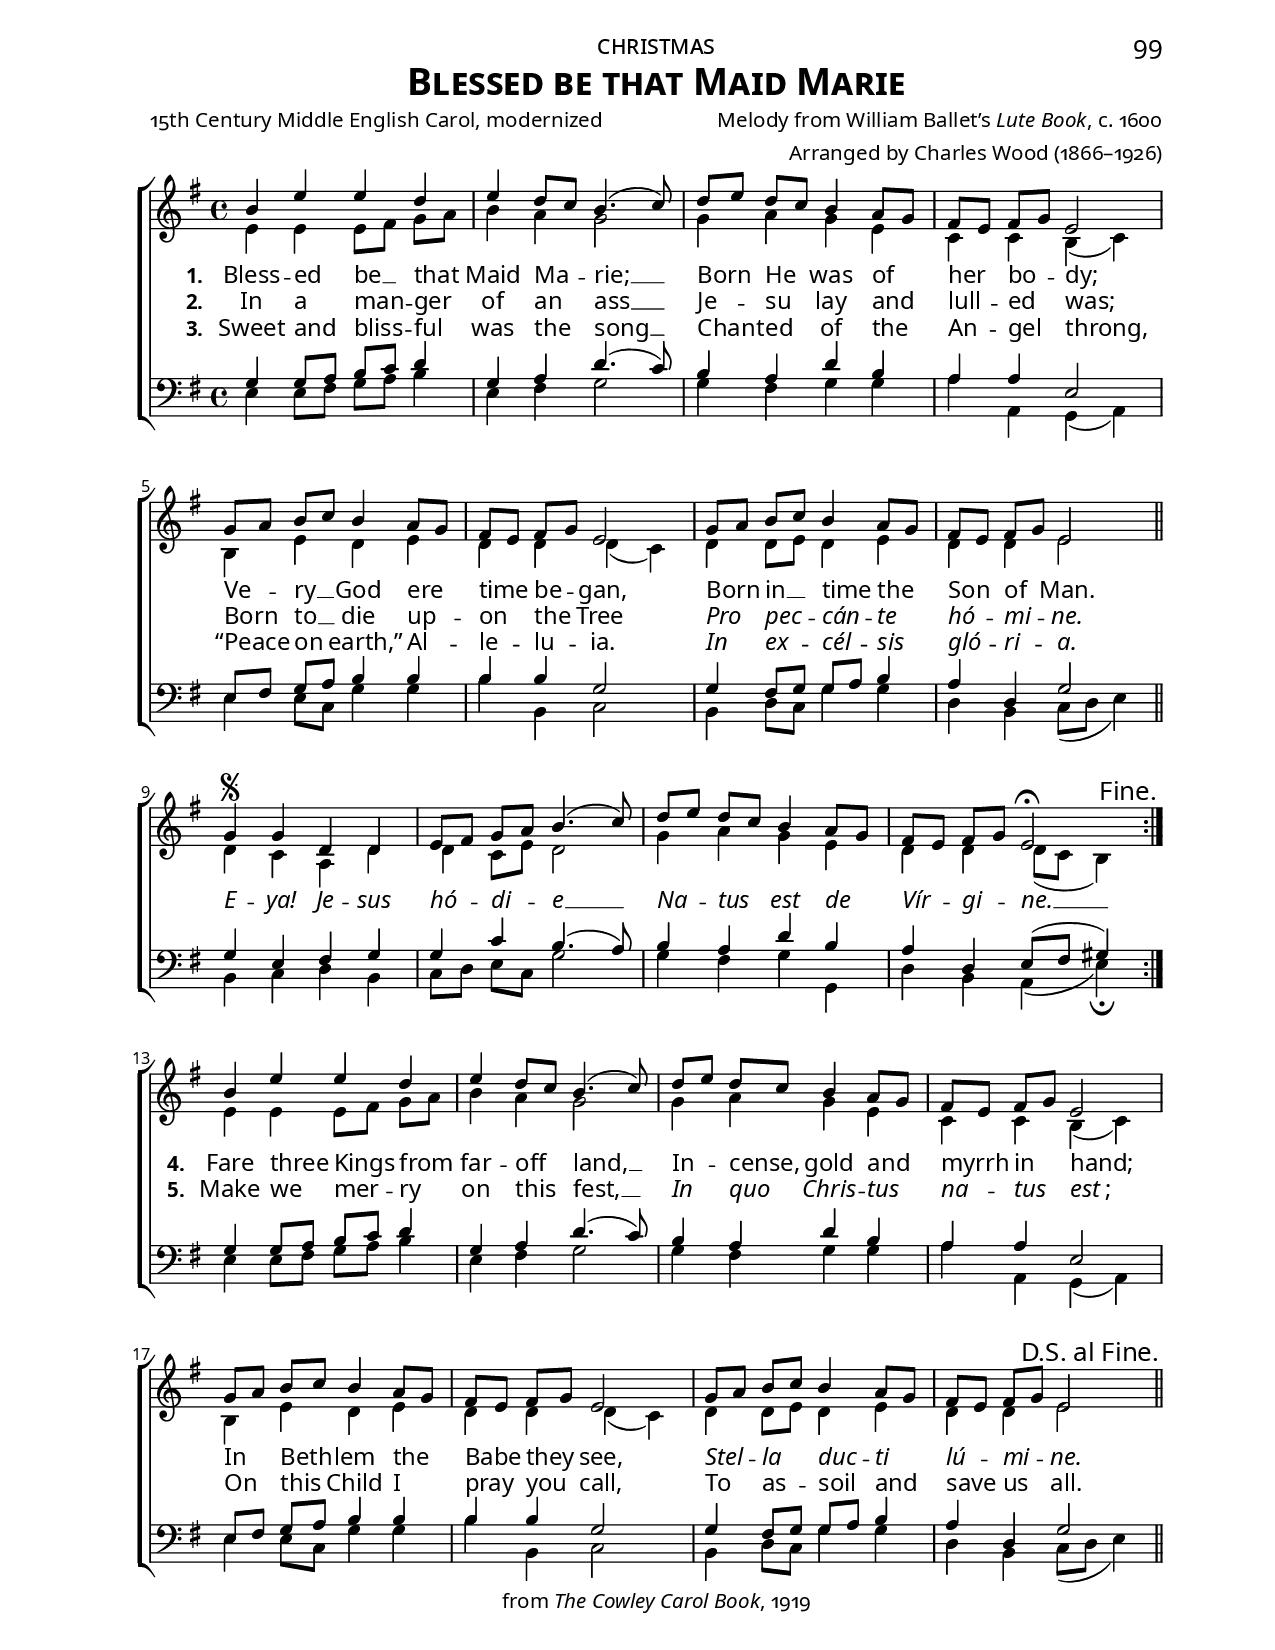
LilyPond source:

\version "2.14.2"
\include "util.ly"
\header {
  title = \markup{\override #'(font-name . "Garamond Premier Pro Semibold"){ \abs-fontsize #18 \smallCapsOldStyle"Blessed be that Maid Marie"}}
  poet = \markup\oldStyleNum"15th Century Middle English Carol, modernized"
  composer = \markup\concat {"Melody from William Ballet’s " \italic"Lute Book" \oldStyleNum", c. 1600"}
  arranger = \markup\oldStyleNum"Arranged by Charles Wood (1866–1926)"
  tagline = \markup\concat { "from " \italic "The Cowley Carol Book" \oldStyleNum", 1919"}
}
\paper {
  %print-all-headers = ##t
  paper-height = 11\in
  paper-width = 8.5\in
  indent = 0\in
  %system-system-spacing = #'((basic-distance . 10) (padding . 0))
  system-system-spacing =
    #'((basic-distance . 0)
       (minimum-distance . 0)
       (padding . -5)
       (stretchability . 100))
  ragged-last-bottom = ##f
  ragged-bottom = ##f
  two-sided = ##t
  inner-margin = 1\in
  outer-margin = 0.75\in
  top-margin = 0.26\in
  bottom-margin = 0.25\in
  first-page-number = #099
  print-first-page-number = ##t
  headerLine = \markup{\override #'(font-name . "Garamond Premier Pro") \smallCapsOldStyle"christmas"}
  oddHeaderMarkup = \markup\fill-line{
     \override #'(font-name . "Garamond Premier Pro")\abs-fontsize #12.5
     \combine 
        \fill-line{"" \on-the-fly #print-page-number-check-first
        \oldStylePageNum""
        }
        \fill-line{\headerLine}
  }
  evenHeaderMarkup = \markup {
     \override #'(font-name . "Garamond Premier Pro")\abs-fontsize #12.5
     \combine
        \on-the-fly #print-page-number-check-first
        \oldStylePageNum""
        \fill-line{\headerLine}
  }
}
#(set-global-staff-size 18) \paper{ #(define fonts (make-pango-font-tree "Garamond Premier Pro" "Garamond Premier Pro" "Garamond Premier Pro" (/ 18 20))) }
global = {
  \key g \major
  \time 4/4
  \autoBeamOff
}

sopMusic = \relative c' {
  b'4 e e d |
  e d8[ c] b4.( c8) |
  d[ e] d[ c] b4 a8[ g] |
  
  fis8[ e] fis[ g] e2 |
  g8[ a] b[ c] b4 a8[ g] |
  fis[ e] fis[ g] e2 |
  
  g8[ a] b[ c] b4 a8[ g] |
  fis[ e] fis[ g] e2 \bar "||" \break
  g4\segno g d d |
  
  e8[ fis] g[ a] b4.( c8) |
  d[ e] d[ c] b4 a8[ g] |
  fis[ e] fis[ g] e2\fermata \bar ":|" \break
  \once \override Score.RehearsalMark #'break-visibility = #end-of-line-visible
  \once \override Score.RehearsalMark #'self-alignment-X = #RIGHT
  \mark "Fine."
  
  
  b'4 e e d |
  e d8[ c] b4.( c8) |
  d[ e] d[ c] b4 a8[ g] |
  
  fis8[ e] fis[ g] e2 |
  g8[ a] b[ c] b4 a8[ g] |
  fis[ e] fis[ g] e2 |
  
  g8[ a] b[ c] b4 a8[ g] |
  fis[ e] fis[ g] e2 \bar "||"
  \once \override Score.RehearsalMark #'break-visibility = #end-of-line-visible
  \once \override Score.RehearsalMark #'self-alignment-X = #RIGHT
  \mark "D.S. al Fine."
}
sopWords = \lyricmode {
  
}

altoMusic = \relative c' {
  e4 e e8[ fis] g[ a] |
  b4 a g2 |
  g4 a g e |
  
  c c b( c) |
  b e d e |
  d d d( c) |
  
  d d8[ e] d4 e |
  d d e2 \bar "||"
  d4 c a d |
  
  d c8[ e] d2 |
  g4 a g e |
  d d d8([ c] b4) |
  
  
  
  
  e4 e e8[ fis] g[ a] |
  b4 a g2 |
  g4 a g e |
  
  c c b( c) |
  b e d e |
  d d d( c) |
  
  d d8[ e] d4 e |
  d d e2 \bar "||"
}
altoWords = \lyricmode {
  \dropLyricsIX
  \set stanza = #"1. "
  \set associatedVoice = "basses"
  Bless -- ed
  \set associatedVoice = "altos"
  be __ that 
  \unset associatedVoice
  Maid Ma -- rie; __
  Born He was of her \set associatedVoice = "altos" bo -- \unset associatedVoice dy;
  
  Ve -- ry __ God ere time be -- gan,
  \set associatedVoice = "tenors"
  Born in __
  \unset associatedVoice
  time the Son of Man.
  \markup\italic E -- \markup\italic ya! \markup\italic Je -- \markup\italic sus \markup\italic hó -- \markup\italic di -- \markup\italic e __
  \markup\italic Na -- \markup\italic tus \markup\italic est \markup\italic de \markup\italic Vír --
  \set associatedVoice = "tenors"
  \markup\italic gi -- \markup\italic ne. __
  
  
  
  
  \set stanza = #"4. "
  \set associatedVoice = "basses"
  Fare three
  \set associatedVoice = "altos"
  Kings from
  \unset associatedVoice
  far -- off land, __
  In -- cense, gold and myrrh \set associatedVoice = "altos" in \unset associatedVoice hand;
  In Beth -- lem the Babe they see,
  \set associatedVoice = "tenors"
  \markup\italic Stel -- \markup\italic la
  \unset associatedVoice
  \markup\italic duc -- \markup\italic ti \markup\italic lú -- \markup\italic mi -- \markup\italic ne.
}
altoWordsII = \lyricmode {
  \dropLyricsIX
%\markup\italic
  \set stanza = #"2. "
  \set associatedVoice = "basses"
  In a
  \set associatedVoice = "altos"
  man -- ger
  \unset associatedVoice
  of an ass __
  Je -- su lay and lull -- \set associatedVoice = "altos" ed \unset associatedVoice was;
  
  Born to __ die up -- on the Tree
  \set associatedVoice = "tenors"
  \markup\italic Pro \markup\italic pec --
  \unset associatedVoice
  \markup\italic cán -- \markup\italic te \markup\italic hó -- \markup\italic mi -- \markup\italic ne.
  
  
  \repeat unfold 14 \skip1
  
  \set stanza = #"5. "
  \set associatedVoice = "basses"
  Make we
  \set associatedVoice = "altos"
  mer -- ry
  \unset associatedVoice
  on this fest, __
  \markup\italic In \markup\italic quo \markup\italic Chris -- \markup\italic tus \markup\italic na -- \set associatedVoice = "altos" \markup\italic tus \unset associatedVoice \markup{\italic "est" ";"}
  On this Child I pray you call,
  \set associatedVoice = "tenors"
  To as --
  \unset associatedVoice
  soil and save us all.
}
altoWordsIII = \lyricmode {
  \dropLyricsIX
  \set stanza = #"3. "
  \set associatedVoice = "basses"
  Sweet and
  \set associatedVoice = "altos"
  bliss -- ful
  \unset associatedVoice
  was the song __
  Chant -- ed of the An -- \set associatedVoice = "altos" gel \unset associatedVoice throng,
  
  “Peace on earth,” Al -- le -- lu -- ia.
  \set associatedVoice = "tenors"
  \markup\italic In \markup\italic ex --
  \unset associatedVoice
  \markup\italic cél -- \markup\italic sis \markup\italic gló -- \markup\italic ri -- \markup\italic a.
}
altoWordsIV = \lyricmode {
}
altoWordsV = \lyricmode {
}
altoWordsVI = \lyricmode {
  \set stanza = #"6. "
  \set ignoreMelismata = ##t
}
tenorMusic = \relative c' {
  g4 g8[ a] b[ c] d4 |
  g, a d4.( c8) |
  b4 a d b |
  
  a a e2 |
  e8[ fis] g[ a] b4 b |
  b b g2 |
  
  g4 fis8[ g] g[ a] b4 |
  a d, g2 \bar "||"
  g4 e fis g |
  
  g c b4.( a8) |
  b4 a d b |
  a d, e8[( fis] gis4) |
  
  
  
  
  g4 g8[ a] b[ c] d4 |
  g, a d4.( c8) |
  b4 a d b |
  
  a a e2 |
  e8[ fis] g[ a] b4 b |
  b b g2 |
  
  g4 fis8[ g] g[ a] b4 |
  a d, g2 \bar "||"
}
tenorWords = \lyricmode {

}

bassMusic = \relative c {
  e4 e8[ fis] g[ a] b4 |
  e, fis g2 |
  g4 fis g g |
  
  a a, g( a) |
  e' e8[ c] g'4 g |
  b b, c2 |
  
  b4 d8[ c] g'4 g |
  d b c8([ d] e4) \bar "||"
  b4 c d b |
  
  c8[ d] e[ c] g'2 |
  g4 fis g g, |
  d' b a4( e')\fermata |
  
  
  
  
  e4 e8[ fis] g[ a] b4 |
  e, fis g2 |
  g4 fis g g |
  
  a a, g( a) |
  e' e8[ c] g'4 g |
  b b, c2 |
  
  b4 d8[ c] g'4 g |
  d b c8([ d] e4) \bar "||"
}
bassWords = \lyricmode {

}

pianoRH = \relative c' {
  
}
pianoLH = \relative c' {
  
}

\score {
  <<
   \new ChoirStaff <<
    \new Staff = women <<
      \new Voice = "sopranos" { \voiceOne << \global \sopMusic >> }
      \new Voice = "altos" { \voiceTwo << \global \altoMusic >> }
    >>
    \new Lyrics \with { alignAboveContext = #"women" \override VerticalAxisGroup #'nonstaff-relatedstaff-spacing = #'((basic-distance . 1))} \lyricsto "sopranos" \sopWords
   \new Staff = men <<
      \clef bass
      \new Voice = "tenors" { \voiceOne << \global \tenorMusic >> }
      \new Voice = "basses" { \voiceTwo << \global \bassMusic >> }
    >>
    \new Lyrics = "altosVI"  \with { alignBelowContext = #"women" } \lyricsto "sopranos" \altoWordsVI
    \new Lyrics = "altosV"  \with { alignBelowContext = #"women" } \lyricsto "sopranos" \altoWordsV
    \new Lyrics = "altosIV"  \with { alignBelowContext = #"women" } \lyricsto "sopranos" \altoWordsIV
    \new Lyrics = "altosIII"  \with { alignBelowContext = #"women" } \lyricsto "sopranos" \altoWordsIII
    \new Lyrics = "altosII"  \with { alignBelowContext = #"women" } \lyricsto "sopranos" \altoWordsII
    \new Lyrics = "altos"  \with { alignBelowContext = #"women" \override VerticalAxisGroup #'nonstaff-relatedstaff-spacing = #'((padding . -0.5))} \lyricsto "sopranos" \altoWords
    \new Lyrics \with { alignAboveContext = #"men" \override VerticalAxisGroup #'nonstaff-relatedstaff-spacing = #'((basic-distance . 1)) } \lyricsto "tenors" \tenorWords
    \new Lyrics \with { alignBelowContext = #"men" \override VerticalAxisGroup #'nonstaff-relatedstaff-spacing = #'((basic-distance . 1)) } \lyricsto "basses" \bassWords
  >>
%    \new PianoStaff << \new Staff { \new Voice { \pianoRH } } \new Staff { \clef "bass" \pianoLH } >>
  >>
  \layout {
  \context {
    \Lyrics
    \override LyricText #'font-size = #1.3
  }
    \context {
      \Score
      %\override SpacingSpanner #'base-shortest-duration = #(ly:make-moment 1 8)
      %\override SpacingSpanner #'common-shortest-duration = #(ly:make-moment 1 4)
    }
    \context {
      % Remove all empty staves
      % \Staff \RemoveEmptyStaves \override VerticalAxisGroup #'remove-first = ##t
    }
    \context {
      \Lyrics
      \override LyricText #'X-offset = #center-on-word
    }
  }
}

